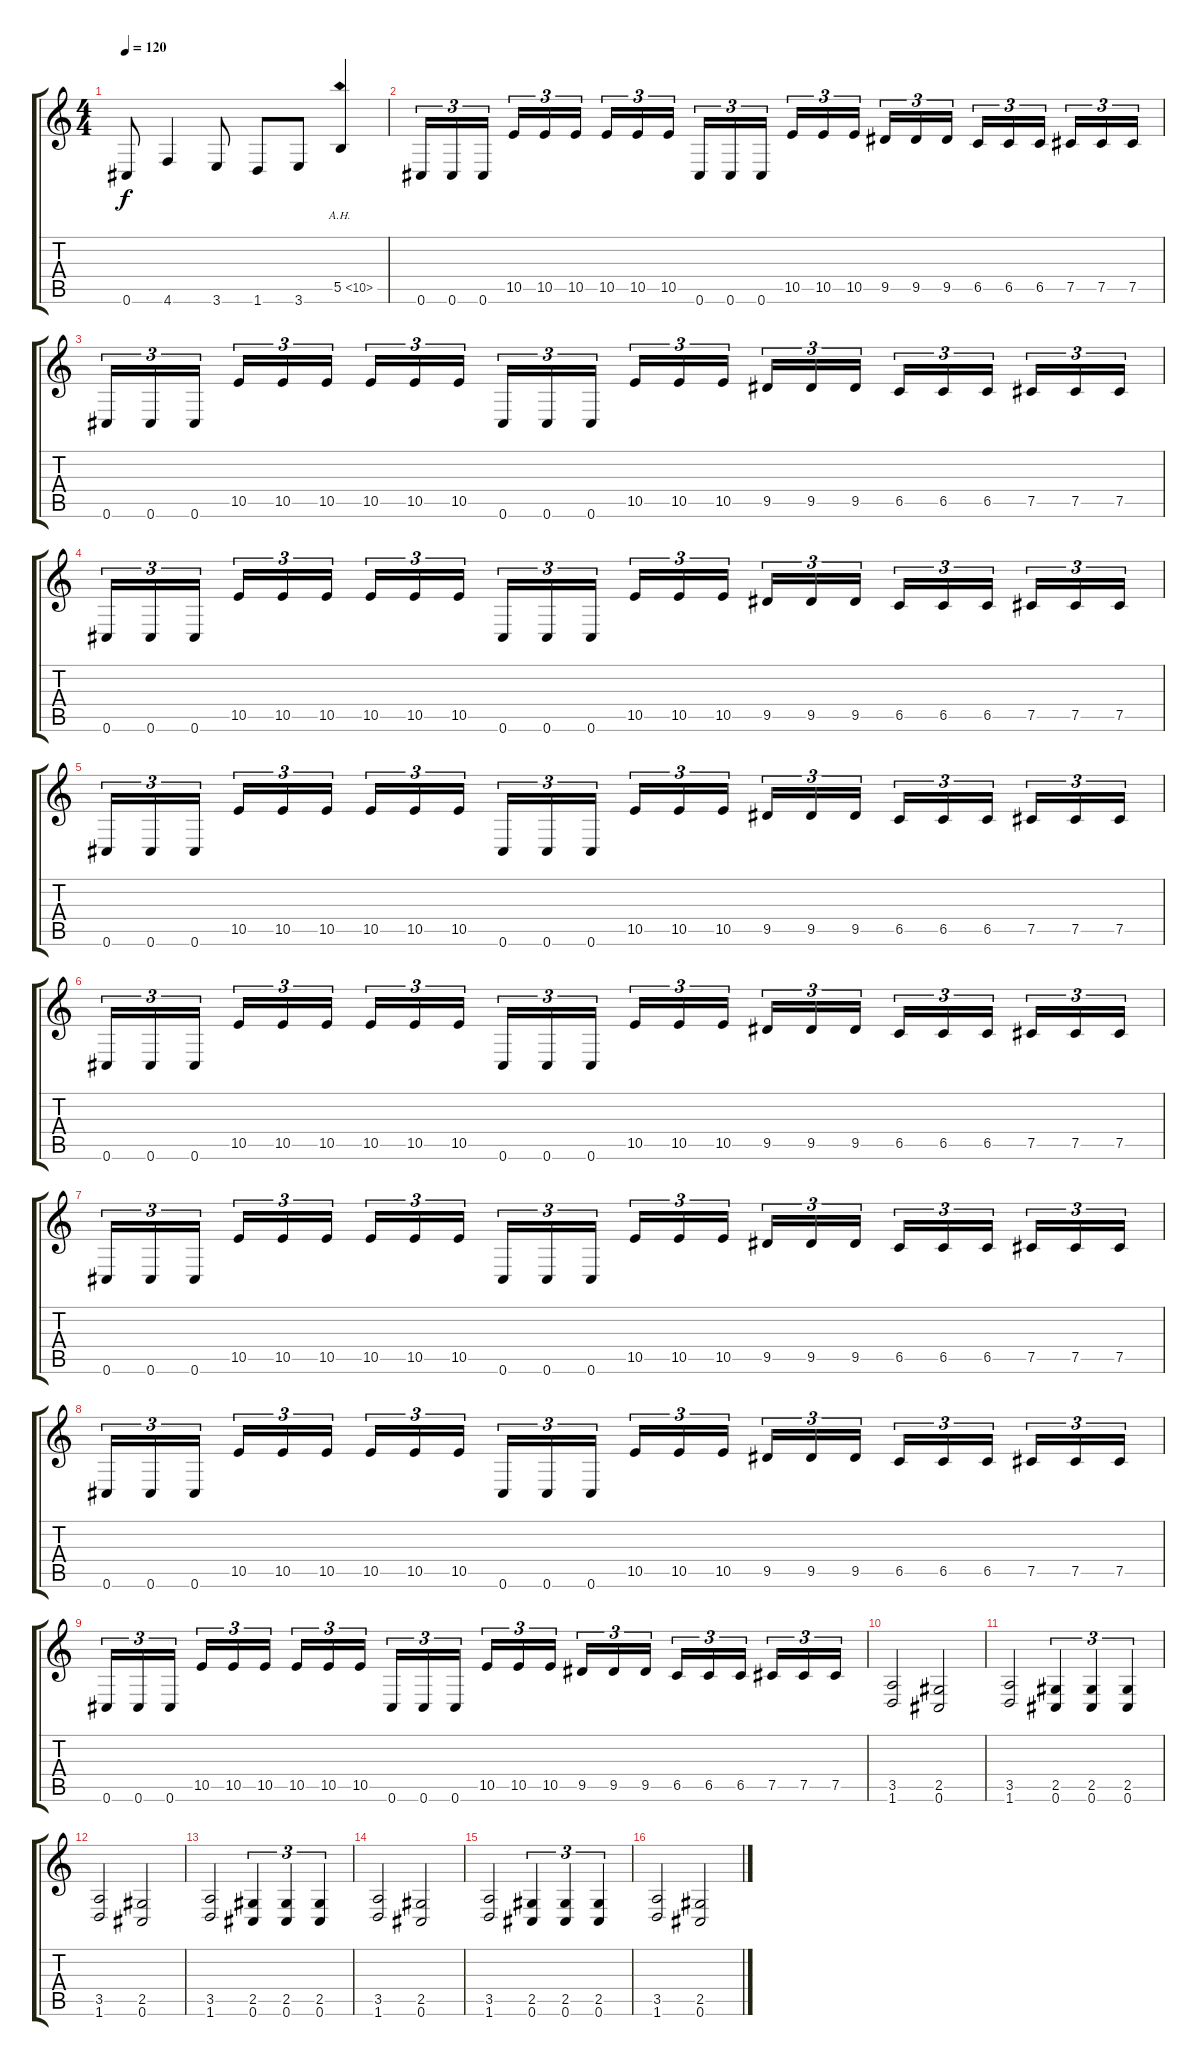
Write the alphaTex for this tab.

\track "" {instrument distortionguitar}
\staff {score tabs}
\tuning (Db4 Ab3 E3 B2 Gb2 Db2) {hide}
\ts (4 4)
\tempo 120
\clef g2
\ks c
0.6.8{dy f} 4.6.4 3.6.8 1.6.8 3.6.8 5.5{ah 5}.4 |
0.6.16{tu (3 2)} 0.6.16{tu (3 2)} 0.6.16{tu (3 2)} 10.5.16{tu (3 2)} 10.5.16{tu (3 2)} 10.5.16{tu (3 2)} 10.5.16{tu (3 2)} 10.5.16{tu (3 2)} 10.5.16{tu (3 2)} 0.6.16{tu (3 2)} 0.6.16{tu (3 2)} 0.6.16{tu (3 2)} 10.5.16{tu (3 2)} 10.5.16{tu (3 2)} 10.5.16{tu (3 2)} 9.5.16{tu (3 2)} 9.5.16{tu (3 2)} 9.5.16{tu (3 2)} 6.5.16{tu (3 2)} 6.5.16{tu (3 2)} 6.5.16{tu (3 2)} 7.5.16{tu (3 2)} 7.5.16{tu (3 2)} 7.5.16{tu (3 2)} |
0.6.16{tu (3 2)} 0.6.16{tu (3 2)} 0.6.16{tu (3 2)} 10.5.16{tu (3 2)} 10.5.16{tu (3 2)} 10.5.16{tu (3 2)} 10.5.16{tu (3 2)} 10.5.16{tu (3 2)} 10.5.16{tu (3 2)} 0.6.16{tu (3 2)} 0.6.16{tu (3 2)} 0.6.16{tu (3 2)} 10.5.16{tu (3 2)} 10.5.16{tu (3 2)} 10.5.16{tu (3 2)} 9.5.16{tu (3 2)} 9.5.16{tu (3 2)} 9.5.16{tu (3 2)} 6.5.16{tu (3 2)} 6.5.16{tu (3 2)} 6.5.16{tu (3 2)} 7.5.16{tu (3 2)} 7.5.16{tu (3 2)} 7.5.16{tu (3 2)} |
0.6.16{tu (3 2)} 0.6.16{tu (3 2)} 0.6.16{tu (3 2)} 10.5.16{tu (3 2)} 10.5.16{tu (3 2)} 10.5.16{tu (3 2)} 10.5.16{tu (3 2)} 10.5.16{tu (3 2)} 10.5.16{tu (3 2)} 0.6.16{tu (3 2)} 0.6.16{tu (3 2)} 0.6.16{tu (3 2)} 10.5.16{tu (3 2)} 10.5.16{tu (3 2)} 10.5.16{tu (3 2)} 9.5.16{tu (3 2)} 9.5.16{tu (3 2)} 9.5.16{tu (3 2)} 6.5.16{tu (3 2)} 6.5.16{tu (3 2)} 6.5.16{tu (3 2)} 7.5.16{tu (3 2)} 7.5.16{tu (3 2)} 7.5.16{tu (3 2)} |
0.6.16{tu (3 2)} 0.6.16{tu (3 2)} 0.6.16{tu (3 2)} 10.5.16{tu (3 2)} 10.5.16{tu (3 2)} 10.5.16{tu (3 2)} 10.5.16{tu (3 2)} 10.5.16{tu (3 2)} 10.5.16{tu (3 2)} 0.6.16{tu (3 2)} 0.6.16{tu (3 2)} 0.6.16{tu (3 2)} 10.5.16{tu (3 2)} 10.5.16{tu (3 2)} 10.5.16{tu (3 2)} 9.5.16{tu (3 2)} 9.5.16{tu (3 2)} 9.5.16{tu (3 2)} 6.5.16{tu (3 2)} 6.5.16{tu (3 2)} 6.5.16{tu (3 2)} 7.5.16{tu (3 2)} 7.5.16{tu (3 2)} 7.5.16{tu (3 2)} |
0.6.16{tu (3 2)} 0.6.16{tu (3 2)} 0.6.16{tu (3 2)} 10.5.16{tu (3 2)} 10.5.16{tu (3 2)} 10.5.16{tu (3 2)} 10.5.16{tu (3 2)} 10.5.16{tu (3 2)} 10.5.16{tu (3 2)} 0.6.16{tu (3 2)} 0.6.16{tu (3 2)} 0.6.16{tu (3 2)} 10.5.16{tu (3 2)} 10.5.16{tu (3 2)} 10.5.16{tu (3 2)} 9.5.16{tu (3 2)} 9.5.16{tu (3 2)} 9.5.16{tu (3 2)} 6.5.16{tu (3 2)} 6.5.16{tu (3 2)} 6.5.16{tu (3 2)} 7.5.16{tu (3 2)} 7.5.16{tu (3 2)} 7.5.16{tu (3 2)} |
0.6.16{tu (3 2)} 0.6.16{tu (3 2)} 0.6.16{tu (3 2)} 10.5.16{tu (3 2)} 10.5.16{tu (3 2)} 10.5.16{tu (3 2)} 10.5.16{tu (3 2)} 10.5.16{tu (3 2)} 10.5.16{tu (3 2)} 0.6.16{tu (3 2)} 0.6.16{tu (3 2)} 0.6.16{tu (3 2)} 10.5.16{tu (3 2)} 10.5.16{tu (3 2)} 10.5.16{tu (3 2)} 9.5.16{tu (3 2)} 9.5.16{tu (3 2)} 9.5.16{tu (3 2)} 6.5.16{tu (3 2)} 6.5.16{tu (3 2)} 6.5.16{tu (3 2)} 7.5.16{tu (3 2)} 7.5.16{tu (3 2)} 7.5.16{tu (3 2)} |
0.6.16{tu (3 2)} 0.6.16{tu (3 2)} 0.6.16{tu (3 2)} 10.5.16{tu (3 2)} 10.5.16{tu (3 2)} 10.5.16{tu (3 2)} 10.5.16{tu (3 2)} 10.5.16{tu (3 2)} 10.5.16{tu (3 2)} 0.6.16{tu (3 2)} 0.6.16{tu (3 2)} 0.6.16{tu (3 2)} 10.5.16{tu (3 2)} 10.5.16{tu (3 2)} 10.5.16{tu (3 2)} 9.5.16{tu (3 2)} 9.5.16{tu (3 2)} 9.5.16{tu (3 2)} 6.5.16{tu (3 2)} 6.5.16{tu (3 2)} 6.5.16{tu (3 2)} 7.5.16{tu (3 2)} 7.5.16{tu (3 2)} 7.5.16{tu (3 2)} |
0.6.16{tu (3 2)} 0.6.16{tu (3 2)} 0.6.16{tu (3 2)} 10.5.16{tu (3 2)} 10.5.16{tu (3 2)} 10.5.16{tu (3 2)} 10.5.16{tu (3 2)} 10.5.16{tu (3 2)} 10.5.16{tu (3 2)} 0.6.16{tu (3 2)} 0.6.16{tu (3 2)} 0.6.16{tu (3 2)} 10.5.16{tu (3 2)} 10.5.16{tu (3 2)} 10.5.16{tu (3 2)} 9.5.16{tu (3 2)} 9.5.16{tu (3 2)} 9.5.16{tu (3 2)} 6.5.16{tu (3 2)} 6.5.16{tu (3 2)} 6.5.16{tu (3 2)} 7.5.16{tu (3 2)} 7.5.16{tu (3 2)} 7.5.16{tu (3 2)} |
(3.5 1.6).2 (2.5 0.6).2 |
(3.5 1.6).2 (2.5 0.6).4{tu (3 2)} (2.5 0.6).4{tu (3 2)} (2.5 0.6).4{tu (3 2)} |
(3.5 1.6).2 (2.5 0.6).2 |
(3.5 1.6).2 (2.5 0.6).4{tu (3 2)} (2.5 0.6).4{tu (3 2)} (2.5 0.6).4{tu (3 2)} |
(3.5 1.6).2 (2.5 0.6).2 |
(3.5 1.6).2 (2.5 0.6).4{tu (3 2)} (2.5 0.6).4{tu (3 2)} (2.5 0.6).4{tu (3 2)} |
(3.5 1.6).2 (2.5 0.6).2
